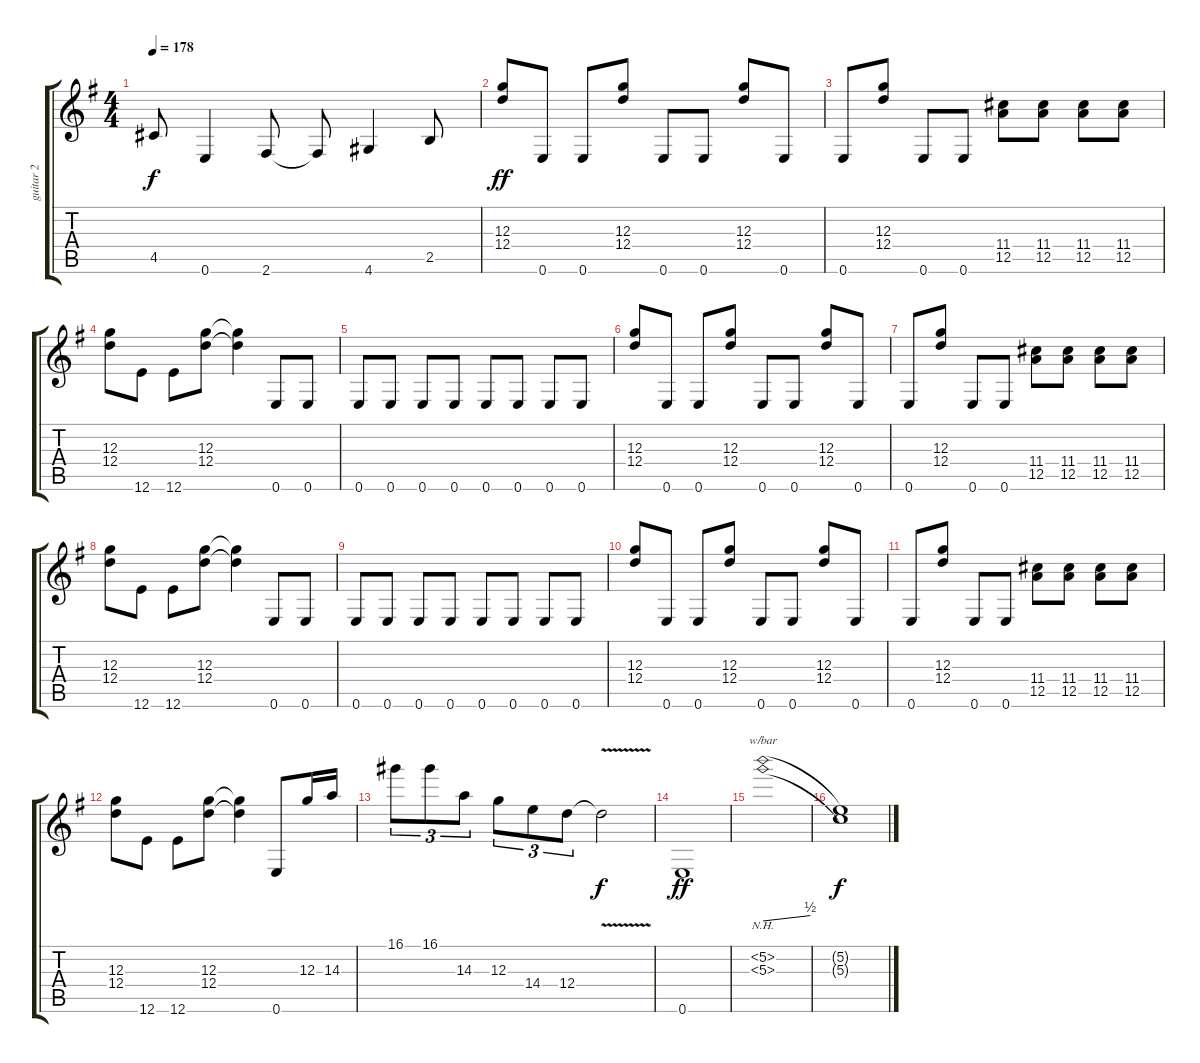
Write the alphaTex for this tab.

\track ("guitar 2" "guitar 2") {instrument distortionguitar}
\staff {score tabs}
\tuning (E4 B3 G3 D3 A2 E2) {hide}
\ts (4 4)
\tempo 178
\clef g2
\ks eminor
4.5{t}.8{dy f} 0.6.4 2.6.8 2.6{t}.8 4.6.4 2.5.8 |
(12.3 12.4).8{dy ff} 0.6.8 0.6.8 (12.3 12.4).8 0.6.8 0.6.8 (12.3 12.4).8 0.6.8 |
0.6.8 (12.3 12.4).8 0.6.8 0.6.8 (11.4 12.5).8 (11.4 12.5).8 (11.4 12.5).8 (11.4 12.5).8 |
(12.3 12.4).8 12.6.8 12.6.8 (12.3 12.4).8 (12.3{t} 12.4{t}).4 0.6.8 0.6.8 |
0.6.8 0.6.8 0.6.8 0.6.8 0.6.8 0.6.8 0.6.8 0.6.8 |
(12.3 12.4).8 0.6.8 0.6.8 (12.3 12.4).8 0.6.8 0.6.8 (12.3 12.4).8 0.6.8 |
0.6.8 (12.3 12.4).8 0.6.8 0.6.8 (11.4 12.5).8 (11.4 12.5).8 (11.4 12.5).8 (11.4 12.5).8 |
(12.3 12.4).8 12.6.8 12.6.8 (12.3 12.4).8 (12.3{t} 12.4{t}).4 0.6.8 0.6.8 |
0.6.8 0.6.8 0.6.8 0.6.8 0.6.8 0.6.8 0.6.8 0.6.8 |
(12.3 12.4).8 0.6.8 0.6.8 (12.3 12.4).8 0.6.8 0.6.8 (12.3 12.4).8 0.6.8 |
0.6.8 (12.3 12.4).8 0.6.8 0.6.8 (11.4 12.5).8 (11.4 12.5).8 (11.4 12.5).8 (11.4 12.5).8 |
(12.3 12.4).8 12.6.8 12.6.8 (12.3 12.4).8 (12.3{t} 12.4{t}).4 0.6.8 12.3.16 14.3.16 |
16.1.8{tu (3 2)} 16.1.8{tu (3 2)} 14.3.8{tu (3 2)} 12.3.8{tu (3 2)} 14.4.8{tu (3 2)} 12.4.8{tu (3 2)} 12.4{v t}.2{dy f} |
0.6.1{dy ff} |
(5.2{nh} 5.3{nh}).1{tbe (dive default 0 0 60 2)} |
(5.2{t} 5.3{t}).1{dy f}
